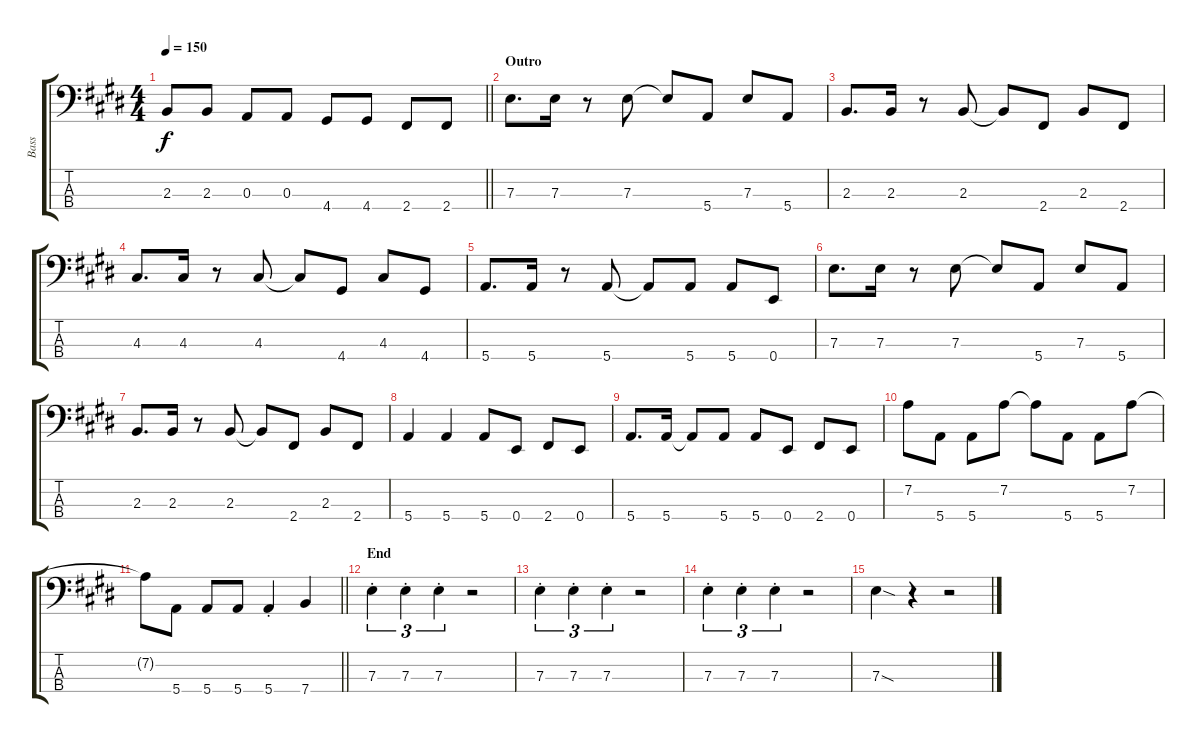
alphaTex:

\track ("Bass" "Bass") {instrument electricbassfinger}
\staff {score tabs}
\tuning (G2 D2 A1 E1) {hide}
\ts (4 4)
\tempo 150
\clef f4
\barLineRight lightlight
\ks e
2.3.8{dy f} 2.3.8 0.3.8 0.3.8 4.4.8 4.4.8 2.4.8 2.4.8 |
\section ("" "Outro")
7.3.8{d} 7.3.16 r.8 7.3.8 7.3{t}.8 5.4.8 7.3.8 5.4.8 |
2.3.8{d} 2.3.16 r.8 2.3.8 2.3{t}.8 2.4.8 2.3.8 2.4.8 |
4.3.8{d} 4.3.16 r.8 4.3.8 4.3{t}.8 4.4.8 4.3.8 4.4.8 |
5.4.8{d} 5.4.16 r.8 5.4.8 5.4{t}.8 5.4.8 5.4.8 0.4.8 |
7.3.8{d} 7.3.16 r.8 7.3.8 7.3{t}.8 5.4.8 7.3.8 5.4.8 |
2.3.8{d} 2.3.16 r.8 2.3.8 2.3{t}.8 2.4.8 2.3.8 2.4.8 |
5.4.4 5.4.4 5.4.8 0.4.8 2.4.8 0.4.8 |
5.4.8{d} 5.4.16 5.4{t}.8 5.4.8 5.4.8 0.4.8 2.4.8 0.4.8 |
7.2.8 5.4.8 5.4.8 7.2.8 7.2{t}.8 5.4.8 5.4.8 7.2.8 |
\barLineRight lightlight
7.2{t}.8 5.4.8 5.4.8 5.4.8 5.4{st}.4 7.4.4 |
\section ("" "End")
7.3{st}.4{tu (3 2)} 7.3{st}.4{tu (3 2)} 7.3{st}.4{tu (3 2)} r.2 |
7.3{st}.4{tu (3 2)} 7.3{st}.4{tu (3 2)} 7.3{st}.4{tu (3 2)} r.2 |
7.3{st}.4{tu (3 2)} 7.3{st}.4{tu (3 2)} 7.3{st}.4{tu (3 2)} r.2 |
7.3{sod}.4 r.4 r.2
